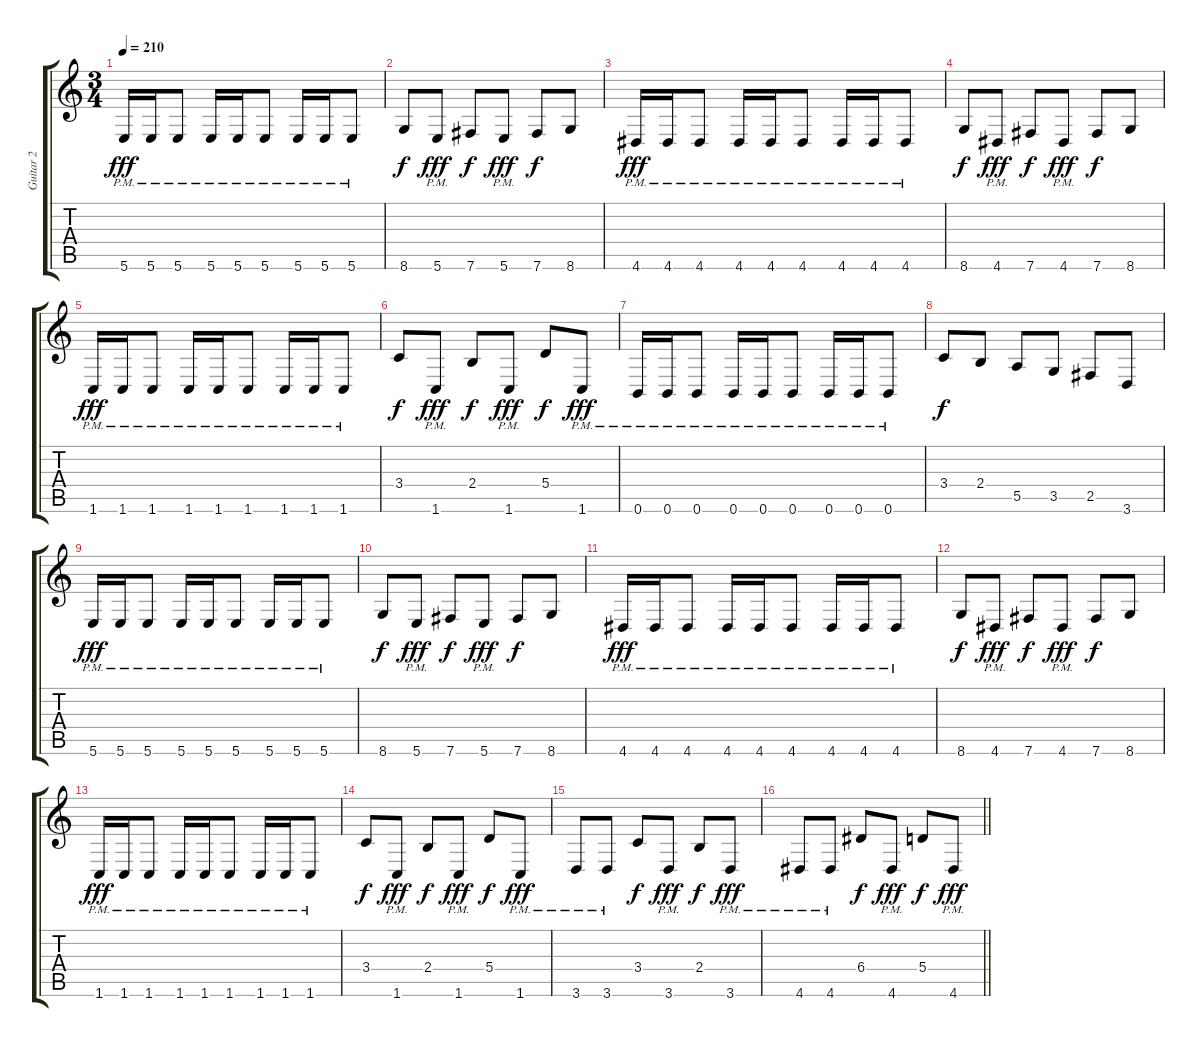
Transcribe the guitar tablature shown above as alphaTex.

\track ("Guitar 2" "Guitar 2") {instrument distortionguitar}
\staff {score tabs}
\tuning (B3 Gb3 D3 A2 E2 B1) {hide}
\ts (3 4)
\tempo 210
\clef g2
\ks c
5.6{pm}.16{dy fff} 5.6{pm}.16 5.6{pm}.8 5.6{pm}.16 5.6{pm}.16 5.6{pm}.8 5.6{pm}.16 5.6{pm}.16 5.6{pm}.8 |
8.6.8{dy f} 5.6{pm}.8{dy fff} 7.6.8{dy f} 5.6{pm}.8{dy fff} 7.6.8{dy f} 8.6.8 |
4.6{pm}.16{dy fff} 4.6{pm}.16 4.6{pm}.8 4.6{pm}.16 4.6{pm}.16 4.6{pm}.8 4.6{pm}.16 4.6{pm}.16 4.6{pm}.8 |
8.6.8{dy f} 4.6{pm}.8{dy fff} 7.6.8{dy f} 4.6{pm}.8{dy fff} 7.6.8{dy f} 8.6.8 |
1.6{pm}.16{dy fff} 1.6{pm}.16 1.6{pm}.8 1.6{pm}.16 1.6{pm}.16 1.6{pm}.8 1.6{pm}.16 1.6{pm}.16 1.6{pm}.8 |
3.4.8{dy f} 1.6{pm}.8{dy fff} 2.4.8{dy f} 1.6{pm}.8{dy fff} 5.4.8{dy f} 1.6{pm}.8{dy fff} |
0.6{pm}.16 0.6{pm}.16 0.6{pm}.8 0.6{pm}.16 0.6{pm}.16 0.6{pm}.8 0.6{pm}.16 0.6{pm}.16 0.6{pm}.8 |
3.4.8{dy f} 2.4.8 5.5.8 3.5.8 2.5.8 3.6.8 |
5.6{pm}.16{dy fff} 5.6{pm}.16 5.6{pm}.8 5.6{pm}.16 5.6{pm}.16 5.6{pm}.8 5.6{pm}.16 5.6{pm}.16 5.6{pm}.8 |
8.6.8{dy f} 5.6{pm}.8{dy fff} 7.6.8{dy f} 5.6{pm}.8{dy fff} 7.6.8{dy f} 8.6.8 |
4.6{pm}.16{dy fff} 4.6{pm}.16 4.6{pm}.8 4.6{pm}.16 4.6{pm}.16 4.6{pm}.8 4.6{pm}.16 4.6{pm}.16 4.6{pm}.8 |
8.6.8{dy f} 4.6{pm}.8{dy fff} 7.6.8{dy f} 4.6{pm}.8{dy fff} 7.6.8{dy f} 8.6.8 |
1.6{pm}.16{dy fff} 1.6{pm}.16 1.6{pm}.8 1.6{pm}.16 1.6{pm}.16 1.6{pm}.8 1.6{pm}.16 1.6{pm}.16 1.6{pm}.8 |
3.4.8{dy f} 1.6{pm}.8{dy fff} 2.4.8{dy f} 1.6{pm}.8{dy fff} 5.4.8{dy f} 1.6{pm}.8{dy fff} |
3.6{pm}.8 3.6{pm}.8 3.4.8{dy f} 3.6{pm}.8{dy fff} 2.4.8{dy f} 3.6{pm}.8{dy fff} |
\barLineRight lightlight
4.6{pm}.8 4.6{pm}.8 6.4.8{dy f} 4.6{pm}.8{dy fff} 5.4.8{dy f} 4.6{pm}.8{dy fff}
